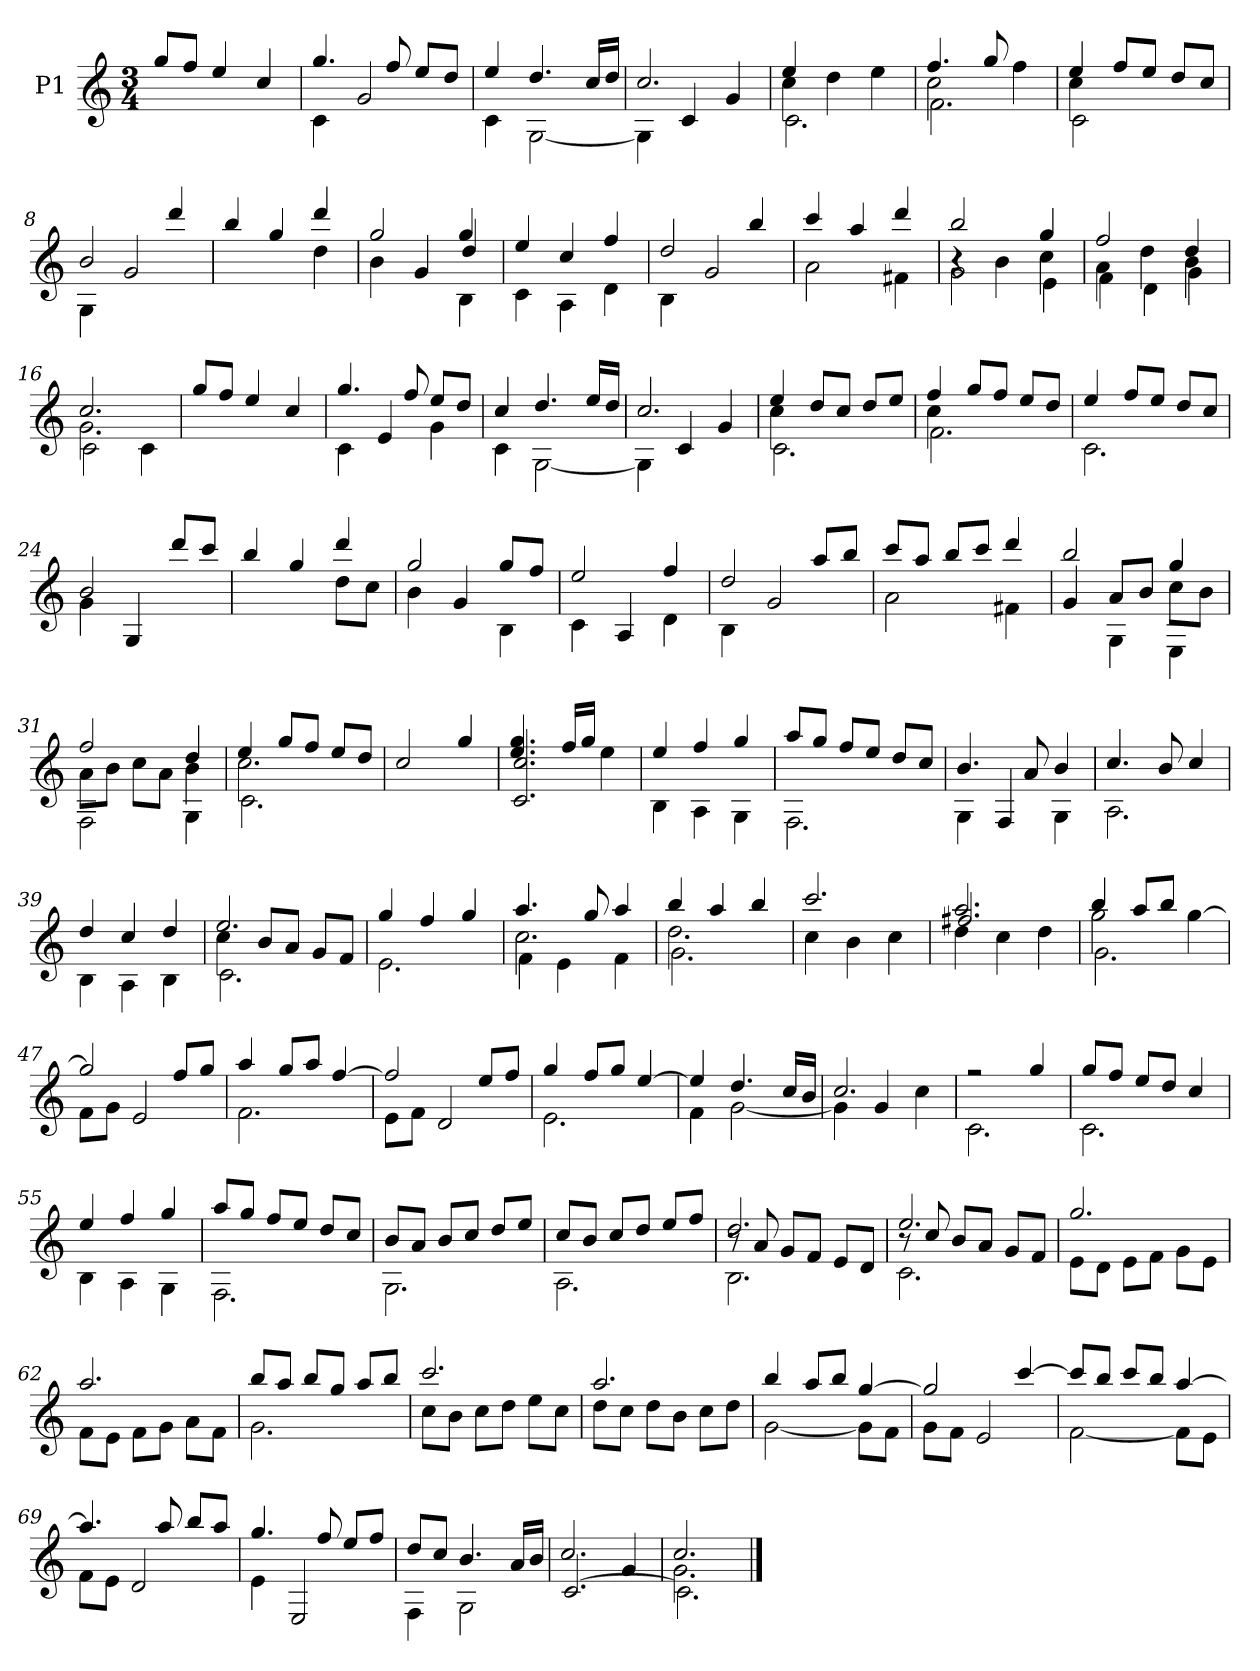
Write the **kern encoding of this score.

**kern
*part1
*staff1
*I"P1
!!LO:PB:g=z
*clefG2
*ITrd7c12
*k[]
*C:
*M3/4
*MM108
=1
8gi/L
8fi/J
4ei/
4ci/
=2
*^
4.gi/	4Ci\
.	2Gi/
8fi/	.
8ei/L	.
8di/J	.
=3	=3
4ei/	4Ci\
4.di/	[2GGi\
16ci/LL	.
16di/JJ	.
=4	=4
2.ci/	4GGi\]
.	4Ci/
.	4Gi/
=5	=5
*	*^
4ei/	4ci\	2.Ci\
4di\	4ryy	.
4ei\	4ryy	.
=6	=6	=6
4.fi/	2ci\	2.Fi\
8gi/	.	.
4fi\	4ryy	.
=7	=7	=7
4ei/	4ci\	2Ci\
8fi/L	4ryy	.
8ei/J	.	.
8di/L	4ryy	4ryy
8ci/J	.	.
*	*v	*v
!!LO:LB:g=z
=8	=8
2Bi/	4GGi\
.	2Gi/
4ddi/	.
=9	=9
4bi/	2ryy
4gi/	.
4ddi/	4di\
=10	=10
*	*^
2gi/	4Bi\	2ryy
.	4Gi/	.
4gi/	4di/	4BBi\
*	*v	*v
=11	=11
4ei/	4Ci\
4ci/	4AAi\
4fi/	4Di\
=12	=12
2di/	4BBi\
.	2Gi/
4bi/	.
=13	=13
4cci/	2Ai\
4ai/	.
4ddi/	4F#Xi\
=14	=14
*	*^
2bi/	4r	2Gi\
.	4Bi\	.
4gi/	4ci\	4Ei\
!!LO:LB:g=z	!!	!!
=15	=15	=15
2fi/	4Ai\	4Fi\
.	4di\	4Di\
4di/	4Bi\	4Gi\
=16	=16	=16
2.ci/	2.Gi\	2Ci\
.	.	4Ci\
*v	*v	*v
=17
8gi/L
8fi/J
4ei/
4ci/
=18
*^
4.gi/	4Ci\
.	4Ei/
8fi/	.
8ei/L	4Gi\
8di/J	.
=19	=19
4ci/	4Ci\
4.di/	[2GGi\
16ei/LL	.
16di/JJ	.
=20	=20
2.ci/	4GGi\]
.	4Ci/
.	4Gi/
=21	=21
*	*^
4ei/	4ci\	2.Ci\
8di/L	4ryy	.
8ci/J	.	.
8di/L	4ryy	.
8ei/J	.	.
!!LO:LB:g=z	!!	!!
=22	=22	=22
4fi/	4ci\	2.Fi\
8gi/L	4ryy	.
8fi/J	.	.
8ei/L	4ryy	.
8di/J	.	.
*	*v	*v
=23	=23
4ei/	2.Ci\
8fi/L	.
8ei/J	.
8di/L	.
8ci/J	.
=24	=24
2Bi/	4Gi\
.	4GGi/
8ddi/L	4ryy
8cci/J	.
=25	=25
4bi/	2ryy
4gi/	.
4ddi/	8di\L
.	8ci\J
=26	=26
2gi/	4Bi\
.	4Gi/
8gi/L	4BBi\
8fi/J	.
=27	=27
2ei/	4Ci\
.	4AAi/
4fi/	4Di\
=28	=28
2di/	4BBi\
.	2Gi/
8ai/L	.
8bi/J	.
!!LO:LB:g=z	!!
=29	=29
8cci/L	2Ai\
8ai/J	.
8bi/L	.
8cci/J	.
4ddi/	4F#Xi\
=30	=30
*	*^
2bi/	4ryy	4Gi/
.	8Ai/L	4GGi\
.	8Bi/J	.
4gi/	8ci\L	4EEi\
.	8Bi\J	.
=31	=31	=31
2fi/	8Ai\L	2FFi\
.	8Bi\J	.
.	8ci\L	.
.	8Ai\J	.
4di/	4Bi\	4GGi\
=32	=32	=32
4ei/	2.ci\	2.Ci\
8gi/L	.	.
8fi/J	.	.
8ei/L	.	.
8di/J	.	.
*v	*v	*v
=33
2ci/
4gi/
=34
*^
*	*^
4.ei/ 4.gi	4.ryy	2.Ci/ 2.ci
16fi/LL	8ryy	.
16gi/JJ	.	.
4ei\	4ryy	.
*	*v	*v
=35	=35
4ei/	4BBi\
4fi/	4AAi\
4gi/	4GGi\
!!LO:LB:g=z	!!
=36	=36
8ai/L	2.FFi\
8gi/J	.
8fi/L	.
8ei/J	.
8di/L	.
8ci/J	.
=37	=37
4.Bi/	4GGi\
.	4FFi/
8Ai/	.
4Bi/	4GGi\
=38	=38
4.ci/	2.AAi\
8Bi/	.
4ci/	.
=39	=39
4di/	4BBi\
4ci/	4AAi\
4di/	4BBi\
=40	=40
*	*^
2.ei/	4ci\	2.Ci\
.	8Bi/L	.
.	8Ai/J	.
.	8Gi/L	.
.	8Fi/J	.
*	*v	*v
=41	=41
4gi/	2.Ei\
4fi/	.
4gi/	.
=42	=42
*	*^
4.ai/	2.ci\	4Fi\
.	.	4Ei\
8gi/	.	.
4ai/	.	4Fi\
!!LO:LB:g=z	!!	!!
=43	=43	=43
4bi/	2.di\	2.Gi\
4ai/	.	.
4bi/	.	.
*	*v	*v
=44	=44
2.cci/	4ci\
.	4Bi\
.	4ci\
=45	=45
*	*^
2.ai/	2.f#Xi/	4di\
.	.	4ci\
.	.	4di\
=46	=46	=46
4bi/	2gi\	2.Gi\
8ai/L	.	.
8bi/J	.	.
[4gi\	4ryy	.
*	*v	*v
=47	=47
2gi/]	8Fi\L
.	8Gi\J
.	2Ei/
8fi/L	.
8gi/J	.
=48	=48
4ai/	2.Fi\
8gi/L	.
8ai/J	.
[4fi/	.
=49	=49
2fi/]	8Ei\L
.	8Fi\J
.	2Di/
8ei/L	.
8fi/J	.
!!LO:LB:g=z	!!
=50	=50
4gi/	2.Ei\
8fi/L	.
8gi/J	.
[4ei/	.
=51	=51
4ei/]	4Fi\
4.di/	[2Gi\
16ci/LL	.
16Bi/JJ	.
=52	=52
2.ci/	4Gi\]
.	4Gi/
.	4ci\
=53	=53
2r	2.Ci\
4gi/	.
=54	=54
8gi/L	2.Ci\
8fi/J	.
8ei/L	.
8di/J	.
4ci/	.
=55	=55
4ei/	4BBi\
4fi/	4AAi\
4gi/	4GGi\
=56	=56
8ai/L	2.FFi\
8gi/J	.
8fi/L	.
8ei/J	.
8di/L	.
8ci/J	.
!!LO:LB:g=z	!!
=57	=57
8Bi/L	2.GGi\
8Ai/J	.
8Bi/L	.
8ci/J	.
8di/L	.
8ei/J	.
=58	=58
8ci/L	2.AAi\
8Bi/J	.
8ci/L	.
8di/J	.
8ei/L	.
8fi/J	.
=59	=59
*	*^
2.di/	8r	2.BBi\
.	8Ai/	.
.	8Gi/L	.
.	8Fi/J	.
.	8Ei/L	.
.	8Di/J	.
=60	=60	=60
2.ei/	8r	2.Ci\
.	8ci/	.
.	8Bi/L	.
.	8Ai/J	.
.	8Gi/L	.
.	8Fi/J	.
*	*v	*v
=61	=61
2.gi/	8Ei\L
.	8Di\J
.	8Ei\L
.	8Fi\J
.	8Gi\L
.	8Ei\J
=62	=62
2.ai/	8Fi\L
.	8Ei\J
.	8Fi\L
.	8Gi\J
.	8Ai\L
.	8Fi\J
!!LO:LB:g=z	!!
=63	=63
8bi/L	2.Gi\
8ai/J	.
8bi/L	.
8gi/J	.
8ai/L	.
8bi/J	.
=64	=64
2.cci/	8ci\L
.	8Bi\J
.	8ci\L
.	8di\J
.	8ei\L
.	8ci\J
=65	=65
2.ai/	8di\L
.	8ci\J
.	8di\L
.	8Bi\J
.	8ci\L
.	8di\J
=66	=66
4bi/	[2Gi\
8ai/L	.
8bi/J	.
[4gi/	8Gi\L]
.	8Fi\J
=67	=67
2gi/]	8Gi\L
.	8Fi\J
.	2Ei/
[4cci/	.
!!LO:LB:g=z	!!
=68	=68
8cci/L]	[2Fi\
8bi/J	.
8cci/L	.
8bi/J	.
[4ai/	8Fi\L]
.	8Ei\J
=69	=69
4.ai/]	8Fi\L
.	8Ei\J
.	2Di/
8ai/	.
8bi/L	.
8ai/J	.
=70	=70
4.gi/	4Ei\
.	2EEi/
8fi/	.
8ei/L	.
8fi/J	.
=71	=71
8di/L	4FFi\
8ci/J	.
4.Bi/	2GGi\
16Ai/LL	.
16Bi/JJ	.
=72	=72
*	*^
2.ci/	2ryy	[2.Ci/
.	4Gi/	.
=73	=73	=73
2.ci/	2.Gi\	2.Ci\]
*v	*v	*v
==
*-
